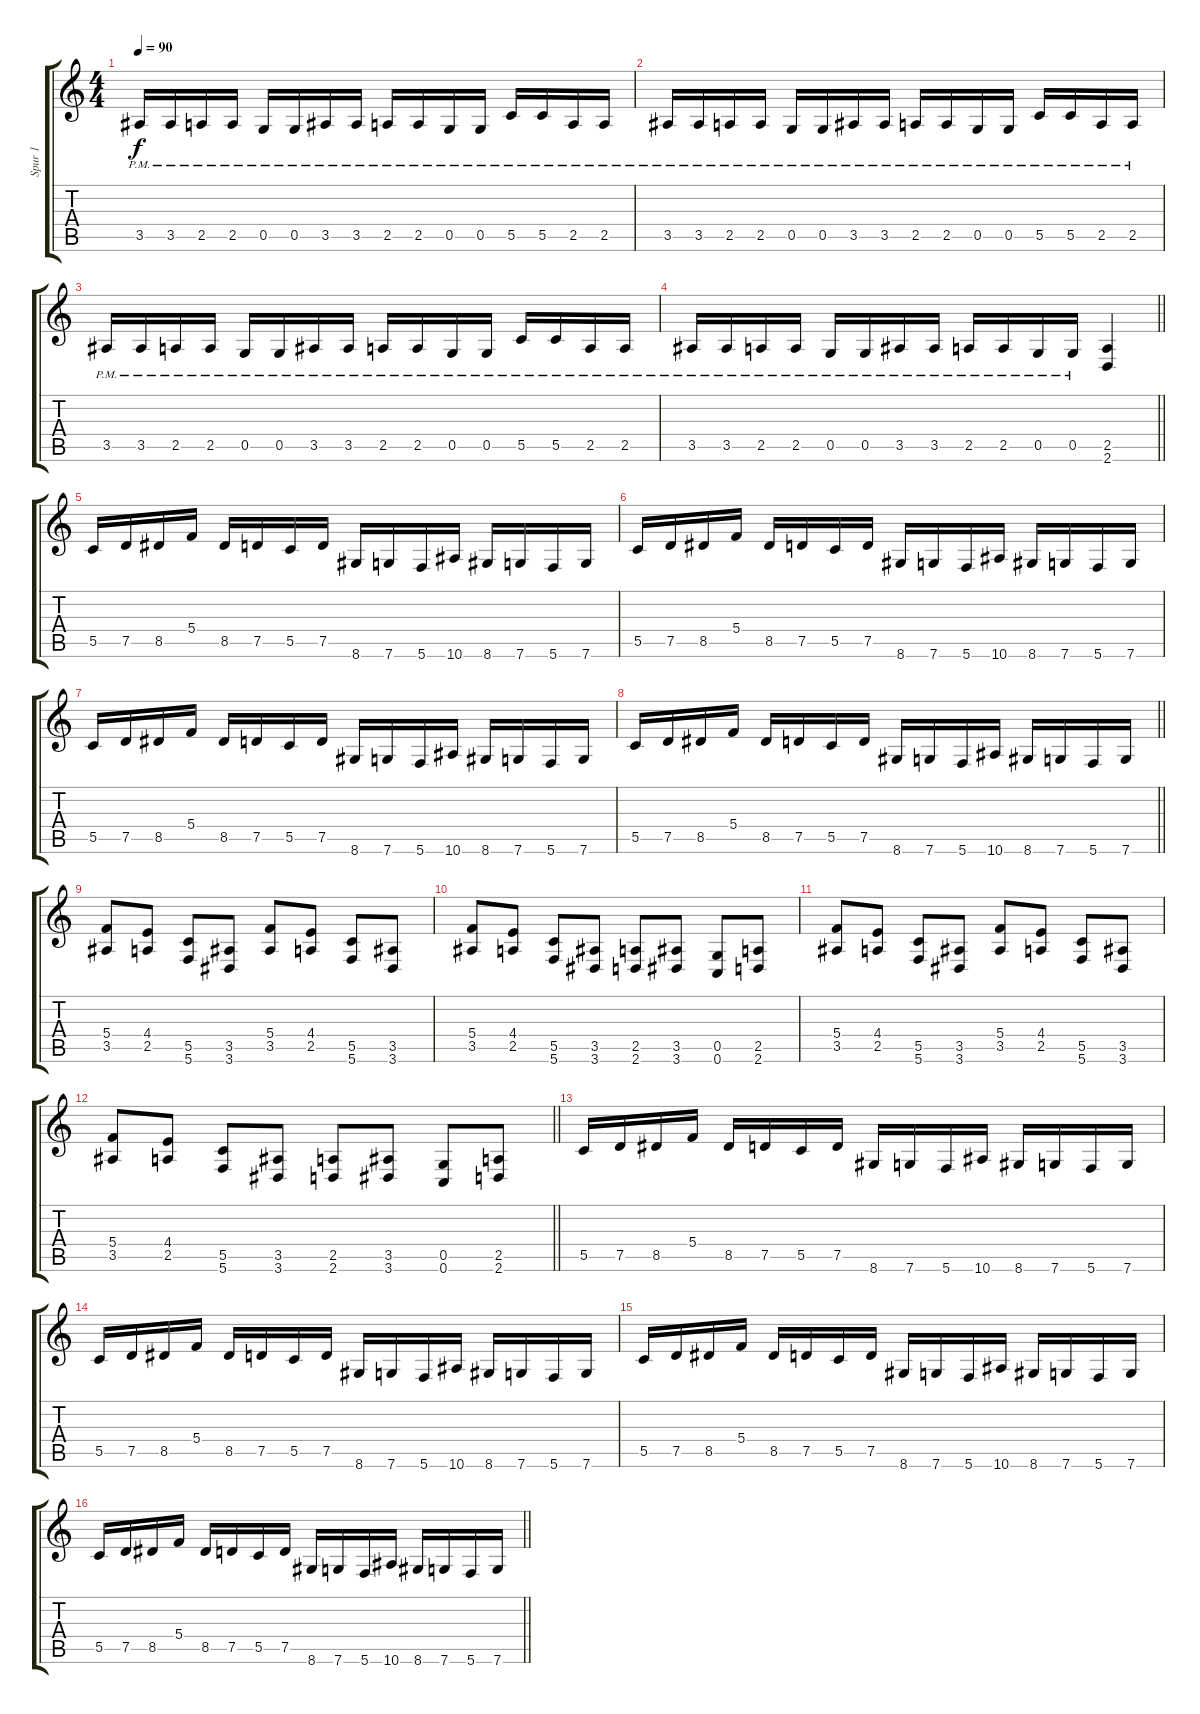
\track ("Spur 1" "Spur 1") {instrument distortionguitar}
\staff {score tabs}
\tuning (D4 A3 F3 C3 G2 C2) {hide}
\ts (4 4)
\tempo 90
\clef g2
\ks c
3.5{pm}.16{dy f} 3.5{pm}.16 2.5{pm}.16 2.5{pm}.16 0.5{pm}.16 0.5{pm}.16 3.5{pm}.16 3.5{pm}.16 2.5{pm}.16 2.5{pm}.16 0.5{pm}.16 0.5{pm}.16 5.5{pm}.16 5.5{pm}.16 2.5{pm}.16 2.5{pm}.16 |
3.5{pm}.16 3.5{pm}.16 2.5{pm}.16 2.5{pm}.16 0.5{pm}.16 0.5{pm}.16 3.5{pm}.16 3.5{pm}.16 2.5{pm}.16 2.5{pm}.16 0.5{pm}.16 0.5{pm}.16 5.5{pm}.16 5.5{pm}.16 2.5{pm}.16 2.5{pm}.16 |
3.5{pm}.16 3.5{pm}.16 2.5{pm}.16 2.5{pm}.16 0.5{pm}.16 0.5{pm}.16 3.5{pm}.16 3.5{pm}.16 2.5{pm}.16 2.5{pm}.16 0.5{pm}.16 0.5{pm}.16 5.5{pm}.16 5.5{pm}.16 2.5{pm}.16 2.5{pm}.16 |
\barLineRight lightlight
3.5{pm}.16 3.5{pm}.16 2.5{pm}.16 2.5{pm}.16 0.5{pm}.16 0.5{pm}.16 3.5{pm}.16 3.5{pm}.16 2.5{pm}.16 2.5{pm}.16 0.5{pm}.16 0.5{pm}.16 (2.5 2.6).4 |
5.5.16 7.5.16 8.5.16 5.4.16 8.5.16 7.5.16 5.5.16 7.5.16 8.6.16 7.6.16 5.6.16 10.6.16 8.6.16 7.6.16 5.6.16 7.6.16 |
5.5.16 7.5.16 8.5.16 5.4.16 8.5.16 7.5.16 5.5.16 7.5.16 8.6.16 7.6.16 5.6.16 10.6.16 8.6.16 7.6.16 5.6.16 7.6.16 |
5.5.16 7.5.16 8.5.16 5.4.16 8.5.16 7.5.16 5.5.16 7.5.16 8.6.16 7.6.16 5.6.16 10.6.16 8.6.16 7.6.16 5.6.16 7.6.16 |
\barLineRight lightlight
5.5.16 7.5.16 8.5.16 5.4.16 8.5.16 7.5.16 5.5.16 7.5.16 8.6.16 7.6.16 5.6.16 10.6.16 8.6.16 7.6.16 5.6.16 7.6.16 |
(5.4 3.5).8 (4.4 2.5).8 (5.5 5.6).8 (3.5 3.6).8 (5.4 3.5).8 (4.4 2.5).8 (5.5 5.6).8 (3.5 3.6).8 |
(5.4 3.5).8 (4.4 2.5).8 (5.5 5.6).8 (3.5 3.6).8 (2.5 2.6).8 (3.5 3.6).8 (0.5 0.6).8 (2.5 2.6).8 |
(5.4 3.5).8 (4.4 2.5).8 (5.5 5.6).8 (3.5 3.6).8 (5.4 3.5).8 (4.4 2.5).8 (5.5 5.6).8 (3.5 3.6).8 |
\barLineRight lightlight
(5.4 3.5).8 (4.4 2.5).8 (5.5 5.6).8 (3.5 3.6).8 (2.5 2.6).8 (3.5 3.6).8 (0.5 0.6).8 (2.5 2.6).8 |
5.5.16 7.5.16 8.5.16 5.4.16 8.5.16 7.5.16 5.5.16 7.5.16 8.6.16 7.6.16 5.6.16 10.6.16 8.6.16 7.6.16 5.6.16 7.6.16 |
5.5.16 7.5.16 8.5.16 5.4.16 8.5.16 7.5.16 5.5.16 7.5.16 8.6.16 7.6.16 5.6.16 10.6.16 8.6.16 7.6.16 5.6.16 7.6.16 |
5.5.16 7.5.16 8.5.16 5.4.16 8.5.16 7.5.16 5.5.16 7.5.16 8.6.16 7.6.16 5.6.16 10.6.16 8.6.16 7.6.16 5.6.16 7.6.16 |
\barLineRight lightlight
5.5.16 7.5.16 8.5.16 5.4.16 8.5.16 7.5.16 5.5.16 7.5.16 8.6.16 7.6.16 5.6.16 10.6.16 8.6.16 7.6.16 5.6.16 7.6.16
